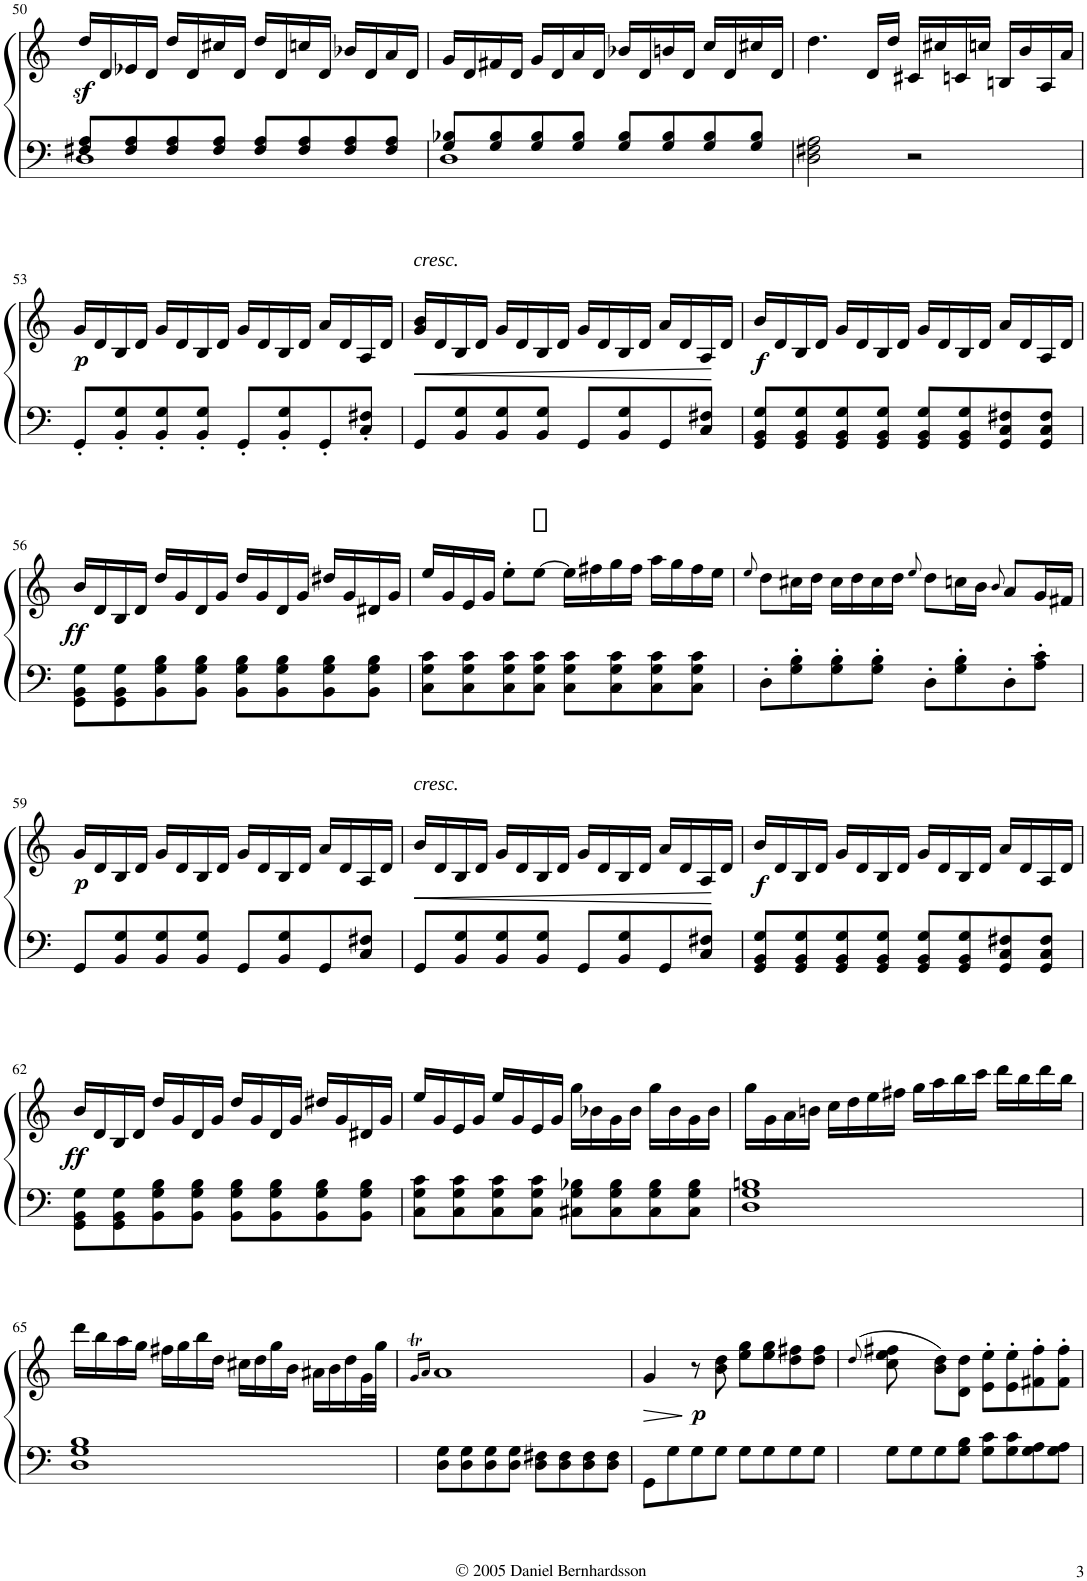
**kern	**kern	**dynam
*part1	*part1	*part1
*staff2	*staff1	*staff1/2
*I"Piano	*	*
*I'Pno.	*	*
!!LO:PB:g=z
*clefF4	*clefG2	*
*k[]	*k[]	*
*M4/4	*M4/4	*
*met(c)	*met(c)	*
=50	=50	=50
*^	*	*
8F#X/ 8A/L	1D	16ddz</LL	.
.	.	16d/	.
8F#/ 8A/	.	16e-X/	.
.	.	16d/JJ	.
8F#/ 8A/	.	16dd/LL	.
.	.	16d/	.
8F#/ 8A/J	.	16cc#X/	.
.	.	16d/JJ	.
8F#/ 8A/L	.	16dd/LL	.
.	.	16d/	.
8F#/ 8A/	.	16ccn/	.
.	.	16d/JJ	.
8F#/ 8A/	.	16b-X/LL	.
.	.	16d/	.
8F#/ 8A/J	.	16a/	.
.	.	16d/JJ	.
=51	=51	=51	=51
8G/ 8B-X/L	1D	16g/LL	.
.	.	16d/	.
8G/ 8B-/	.	16f#X/	.
.	.	16d/JJ	.
8G/ 8B-/	.	16g/LL	.
.	.	16d/	.
8G/ 8B-/J	.	16a/	.
.	.	16d/JJ	.
8G/ 8B-/L	.	16b-X/LL	.
.	.	16d/	.
8G/ 8B-/	.	16bn/	.
.	.	16d/JJ	.
8G/ 8B-/	.	16cc/LL	.
.	.	16d/	.
8G/ 8B-/J	.	16cc#X/	.
.	.	16d/JJ	.
*v	*v	*	*
=52	=52	=52
2D\ 2F#X\ 2A\	4.dd\	.
.	16d/LL	.
.	16dd/JJ	.
2r	16c#X/LL	.
.	16cc#X/	.
.	16cn/	.
.	16ccn/JJ	.
.	16Bn/LL	.
.	16b/	.
.	16A/	.
.	16a/JJ	.
!!LO:LB:g=z
=53	=53	=53
!	!	!LO:DY:b
8GG'/L	16g/LL	p
.	16d/	.
8BB/' 8G/'	16B/	.
.	16d/JJ	.
8BB/' 8G/'	16g/LL	.
.	16d/	.
8BB/' 8G/'J	16B/	.
.	16d/JJ	.
8GG'/L	16g/LL	.
.	16d/	.
8BB/' 8G/'	16B/	.
.	16d/JJ	.
8GG'/	16a/LL	.
.	16d/	.
8C/' 8F#X/'J	16A/	.
.	16d/JJ	.
=54	=54	=54
!	!LO:TX:a:i:t=cresc.	!
!	!	!LO:HP:b
8GG/L	16g/ 16b/LL	<
.	16d/	.
8BB/ 8G/	16B/	.
.	16d/JJ	.
8BB/ 8G/	16g/LL	.
.	16d/	.
8BB/ 8G/J	16B/	.
.	16d/JJ	.
8GG/L	16g/LL	.
.	16d/	.
8BB/ 8G/	16B/	.
.	16d/JJ	.
8GG/	16a/LL	.
.	16d/	.
8C/ 8F#X/J	16A/	.
.	16d/JJ	[
=55	=55	=55
!	!	!LO:DY:b
8GG/ 8BB/ 8G/L	16b/LL	f
.	16d/	.
8GG/ 8BB/ 8G/	16B/	.
.	16d/JJ	.
8GG/ 8BB/ 8G/	16g/LL	.
.	16d/	.
8GG/ 8BB/ 8G/J	16B/	.
.	16d/JJ	.
8GG/ 8BB/ 8G/L	16g/LL	.
.	16d/	.
8GG/ 8BB/ 8G/	16B/	.
.	16d/JJ	.
8GG/ 8C/ 8F#X/	16a/LL	.
.	16d/	.
8GG/ 8C/ 8F#/J	16A/	.
.	16d/JJ	.
!!LO:LB:g=z
=56	=56	=56
!	!	!LO:DY:b
8GG\ 8BB\ 8G\L	16b/LL	ff
.	16d/	.
8GG\ 8BB\ 8G\	16B/	.
.	16d/JJ	.
8BB\ 8G\ 8B\	16dd/LL	.
.	16g/	.
8BB\ 8G\ 8B\J	16d/	.
.	16g/JJ	.
8BB\ 8G\ 8B\L	16dd/LL	.
.	16g/	.
8BB\ 8G\ 8B\	16d/	.
.	16g/JJ	.
8BB\ 8G\ 8B\	16dd#X/LL	.
.	16g/	.
8BB\ 8G\ 8B\J	16d#X/	.
.	16g/JJ	.
=57	=57	=57
8C\ 8G\ 8c\L	16ee/LL	.
.	16g/	.
8C\ 8G\ 8c\	16e/	.
.	16g/JJ	.
8C\ 8G\ 8c\	8ee'\L	.
8C\ 8G\ 8c\J	[8ee\J	.
8C\ 8G\ 8c\L	16ee\LL]	.
.	16ff#X\	.
8C\ 8G\ 8c\	16gg\	.
.	16ff#\JJ	.
8C\ 8G\ 8c\	16aa\LL	.
.	16gg\	.
8C\ 8G\ 8c\J	16ff#\	.
.	16ee\JJ	.
=58	=58	=58
.	8qee/	.
8D'\L	8dd\L	.
8G\' 8B\'	16cc#X\L	.
.	16dd\JJ	.
8G\' 8B\'	16cc#\LL	.
.	16dd\	.
8G\' 8B\'J	16cc#\	.
.	16dd\JJ	.
.	8qee/	.
8D'\L	8dd\L	.
8G\' 8B\'	16ccn\L	.
.	16b\JJ	.
.	8qb/	.
8D'\	8a/L	.
8A\' 8c\'J	16g/L	.
.	16f#X/JJ	.
!!LO:LB:g=z
=59	=59	=59
!	!	!LO:DY:b
8GG/L	16g/LL	p
.	16d/	.
8BB/ 8G/	16B/	.
.	16d/JJ	.
8BB/ 8G/	16g/LL	.
.	16d/	.
8BB/ 8G/J	16B/	.
.	16d/JJ	.
8GG/L	16g/LL	.
.	16d/	.
8BB/ 8G/	16B/	.
.	16d/JJ	.
8GG/	16a/LL	.
.	16d/	.
8C/ 8F#X/J	16A/	.
.	16d/JJ	.
=60	=60	=60
!	!LO:TX:a:i:t=cresc.	!
!	!	!LO:HP:b
8GG/L	16b/LL	<
.	16d/	.
8BB/ 8G/	16B/	.
.	16d/JJ	.
8BB/ 8G/	16g/LL	.
.	16d/	.
8BB/ 8G/J	16B/	.
.	16d/JJ	.
8GG/L	16g/LL	.
.	16d/	.
8BB/ 8G/	16B/	.
.	16d/JJ	.
8GG/	16a/LL	.
.	16d/	.
8C/ 8F#X/J	16A/	.
.	16d/JJ	[
=61	=61	=61
!	!	!LO:DY:b
8GG/ 8BB/ 8G/L	16b/LL	f
.	16d/	.
8GG/ 8BB/ 8G/	16B/	.
.	16d/JJ	.
8GG/ 8BB/ 8G/	16g/LL	.
.	16d/	.
8GG/ 8BB/ 8G/J	16B/	.
.	16d/JJ	.
8GG/ 8BB/ 8G/L	16g/LL	.
.	16d/	.
8GG/ 8BB/ 8G/	16B/	.
.	16d/JJ	.
8GG/ 8C/ 8F#X/	16a/LL	.
.	16d/	.
8GG/ 8C/ 8F#/J	16A/	.
.	16d/JJ	.
!!LO:LB:g=z
=62	=62	=62
!	!	!LO:DY:b
8GG\ 8BB\ 8G\L	16b/LL	ff
.	16d/	.
8GG\ 8BB\ 8G\	16B/	.
.	16d/JJ	.
8BB\ 8G\ 8B\	16dd/LL	.
.	16g/	.
8BB\ 8G\ 8B\J	16d/	.
.	16g/JJ	.
8BB\ 8G\ 8B\L	16dd/LL	.
.	16g/	.
8BB\ 8G\ 8B\	16d/	.
.	16g/JJ	.
8BB\ 8G\ 8B\	16dd#X/LL	.
.	16g/	.
8BB\ 8G\ 8B\J	16d#X/	.
.	16g/JJ	.
=63	=63	=63
8C\ 8G\ 8c\L	16ee/LL	.
.	16g/	.
8C\ 8G\ 8c\	16e/	.
.	16g/JJ	.
8C\ 8G\ 8c\	16ee/LL	.
.	16g/	.
8C\ 8G\ 8c\J	16e/	.
.	16g/JJ	.
8C#X\ 8G\ 8B-X\L	16gg\LL	.
.	16b-X\	.
8C#\ 8G\ 8B-\	16g\	.
.	16b-\JJ	.
8C#\ 8G\ 8B-\	16gg\LL	.
.	16b-\	.
8C#\ 8G\ 8B-\J	16g\	.
.	16b-\JJ	.
=64	=64	=64
1D 1G 1Bn	16gg\LL	.
.	16g\	.
.	16a\	.
.	16bn\JJ	.
.	16cc\LL	.
.	16dd\	.
.	16ee\	.
.	16ff#X\JJ	.
.	16gg\LL	.
.	16aa\	.
.	16bb\	.
.	16ccc\JJ	.
.	16ddd\LL	.
.	16bb\	.
.	16ddd\	.
.	16bb\JJ	.
!!LO:LB:g=z
=65	=65	=65
1D 1G 1B	16ddd\LL	.
.	16bb\	.
.	16aa\	.
.	16gg\JJ	.
.	16ff#X\LL	.
.	16gg\	.
.	16bb\	.
.	16dd\JJ	.
.	16cc#X\LL	.
.	16dd\	.
.	16gg\	.
.	16b\JJ	.
.	16a#X\LL	.
.	16b\	.
.	16dd\	.
.	32g\L	.
.	32gg\JJJ	.
=66	=66	=66
.	16qg>/LL	.
.	16qa/JJ	.
8D\ 8G\L	1a	.
8D\ 8G\	.	.
8D\ 8G\	.	.
8D\ 8G\J	.	.
8D\ 8F#X\L	.	.
8D\ 8F#\	.	.
8D\ 8F#\	.	.
8D\ 8F#\J	.	.
=67	=67	=67
!	!	!LO:HP:b
8GG\L	4g/	>
8G\	.	.
!	!	!LO:DY:n=1:b
8G\	8r	] p
8G\J	8b\ 8dd\	.
8G\L	8ee\ 8gg\L	.
8G\	8ee\ 8gg\	.
8G\	8dd\ 8ff#X\	.
8G\J	8dd\ 8ff#\J	.
=68	=68	=68
.	(8qdd/	.
8G\L	8cc\ 8ee\ 8ff#X\	.
8G\	8ryy	.
8G\	8b\ 8dd\L)	.
8G\ 8B\J	8d\ 8dd\J	.
8G\ 8c\L	8e\' 8ee\'L	.
8G\ 8c\	8e\' 8ee\'	.
8G\ 8A\	8f#X\' 8ff#\'	.
8G\ 8A\J	8f#\' 8ff#\'J	.
=	=	=
*-	*-	*-
